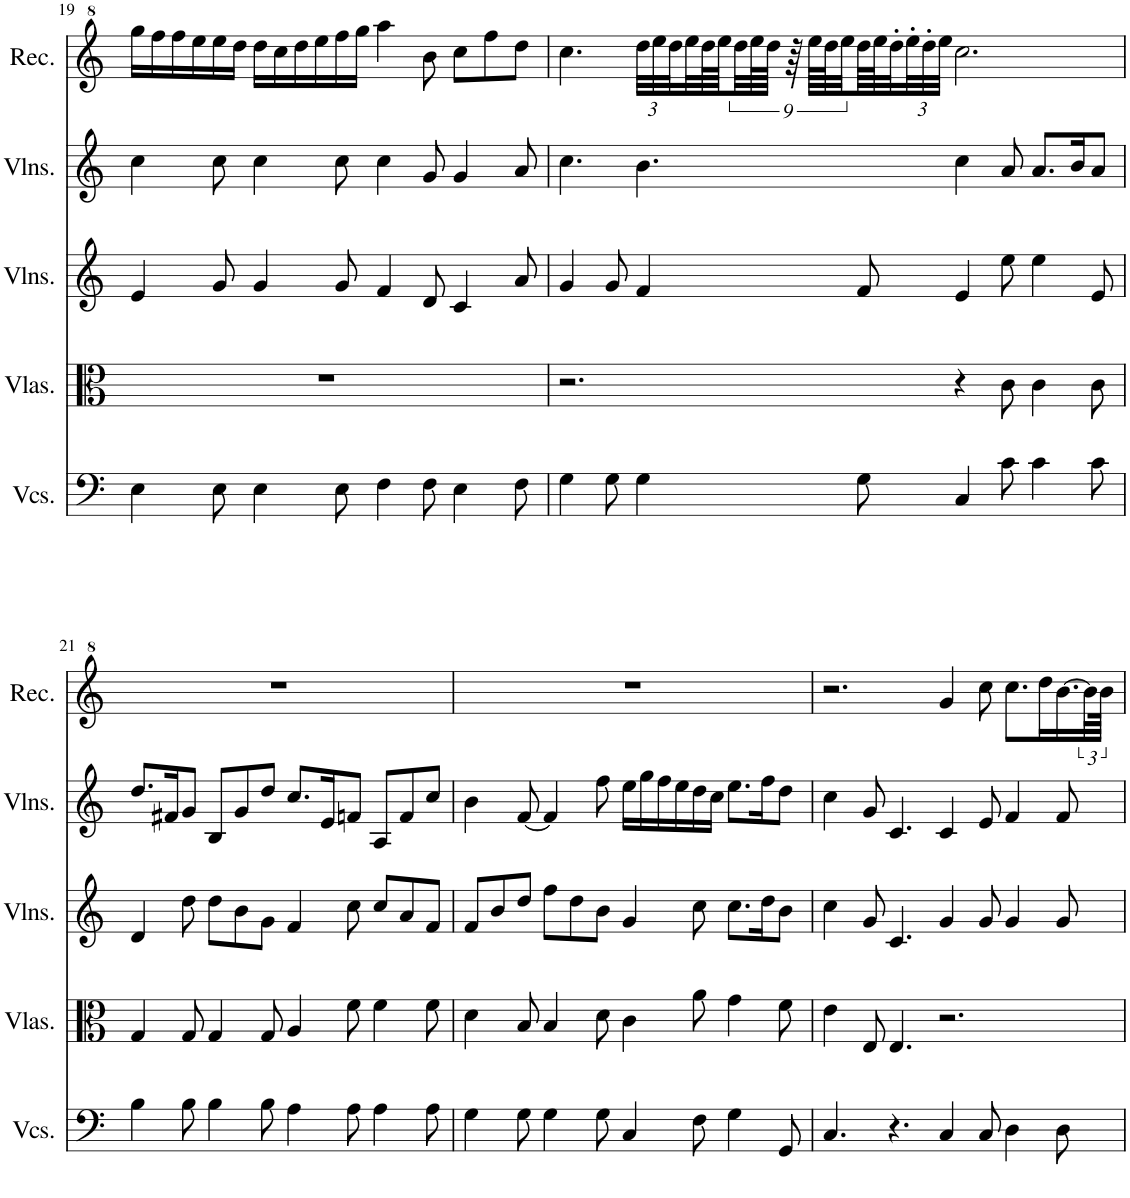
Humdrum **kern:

**kern	**kern	**kern	**kern	**kern
*part5	*part4	*part3	*part2	*part1
*staff5	*staff4	*staff3	*staff2	*staff1
*I"Violoncellos, Basso Continuo	*I"Violas, Viola	*I"Violins, Violino II	*I"Violins, Violino I	*I"Recorder, Flauto Soprano
*I'Vcs.	*I'Vlas.	*I'Vlns.	*I'Vlns.	*I'Rec.
!!LO:PB:g=z
*clefF4	*clefC3	*clefG2	*clefG2	*clefG^2
*k[]	*k[]	*k[]	*k[]	*k[]
*M12/8	*M12/8	*M12/8	*M12/8	*M12/8
=19	=19	=19	=19	=19
4E\	1.r	4e/	4cc\	16ggg\LL
.	.	.	.	16fff\
.	.	.	.	16fff\
.	.	.	.	16eee\
8E\	.	8g/	8cc\	16eee\
.	.	.	.	16ddd\JJ
4E\	.	4g/	4cc\	16ddd\LL
.	.	.	.	16ccc\
.	.	.	.	16ddd\
.	.	.	.	16eee\
8E\	.	8g/	8cc\	16fff\
.	.	.	.	16ggg\JJ
4F\	.	4f/	4cc\	4aaa\
8F\	.	8d/	8g/	8bb\
4E\	.	4c/	4g/	8ccc\L
.	.	.	.	8fff\
8F\	.	8a/	8a/	8ddd\J
=20	=20	=20	=20	=20
4G\	2.r	4g/	4.cc\	4.ccc\
8G\	.	8g/	.	.
*	*	*	*	*Xbrackettup
4G\	.	4f/	4.b\	48ddd\LLL
.	.	.	.	48eee\
.	.	.	.	48ddd\
.	.	.	.	32eee\
.	.	.	.	64ddd\L
.	.	.	.	64eee\J
*	*	*	*	*brackettup
.	.	.	.	36ddd\
.	.	.	.	72eee\L
.	.	.	.	72ddd\JJJJ
.	.	.	.	72r
.	.	.	.	72eee\LLLL
.	.	.	.	72ddd\J
.	.	.	.	36eee\
8G\	.	8f/	.	64ddd\L
.	.	.	.	64eee\J
.	.	.	.	32ddd'\
*	*	*	*	*Xbrackettup
.	.	.	.	48eee'\
.	.	.	.	48ddd'\
.	.	.	.	48eee\JJJ
4C/	4r	4e/	4cc\	2.ccc\
8c\	8c\	8ee\	8a/	.
4c\	4c\	4ee\	8.a/L	.
.	.	.	16b/K	.
8c\	8c\	8e/	8a/J	.
!!LO:LB:g=z
=21	=21	=21	=21	=21
4B\	4G/	4d/	8.dd/L	1.r
.	.	.	16f#X/K	.
8B\	8G/	8dd\	8g/J	.
4B\	4G/	8dd\L	8B/L	.
.	.	8b\	8g/	.
8B\	8G/	8g\J	8dd/J	.
4A\	4A/	4f/	8.cc/L	.
.	.	.	16e/K	.
8A\	8f\	8cc\	8fn/J	.
4A\	4f\	8cc/L	8A/L	.
.	.	8a/	8f/	.
8A\	8f\	8f/J	8cc/J	.
=22	=22	=22	=22	=22
4G\	4d\	8f/L	4b\	1.r
.	.	8b/	.	.
8G\	8B/	8dd/J	[8f/	.
4G\	4B/	8ff\L	4f/]	.
.	.	8dd\	.	.
8G\	8d\	8b\J	8ff\	.
4C/	4c\	4g/	16ee\LL	.
.	.	.	16gg\	.
.	.	.	16ff\	.
.	.	.	16ee\	.
8F\	8a\	8cc\	16dd\	.
.	.	.	16cc\JJ	.
4G\	4g\	8.cc\L	8.ee\L	.
.	.	16dd\K	16ff\K	.
8GG/	8f\	8b\J	8dd\J	.
=23	=23	=23	=23	=23
4.C/	4e\	4cc\	4cc\	2.r
.	8E/	8g/	8g/	.
4.r	4.E/	4.c/	4.c/	.
4C/	2.r	4g/	4c/	4gg/
8C/	.	8g/	8e/	8ccc\
4D\	.	4g/	4f/	8.ccc\L
.	.	.	.	16ddd\L
8D\	.	8g/	8f/	[16.bb\
*	*	*	*	*brackettup
.	.	.	.	48bb\L]
.	.	.	.	96bb\JJJk
=	=	=	=	=
*-	*-	*-	*-	*-
